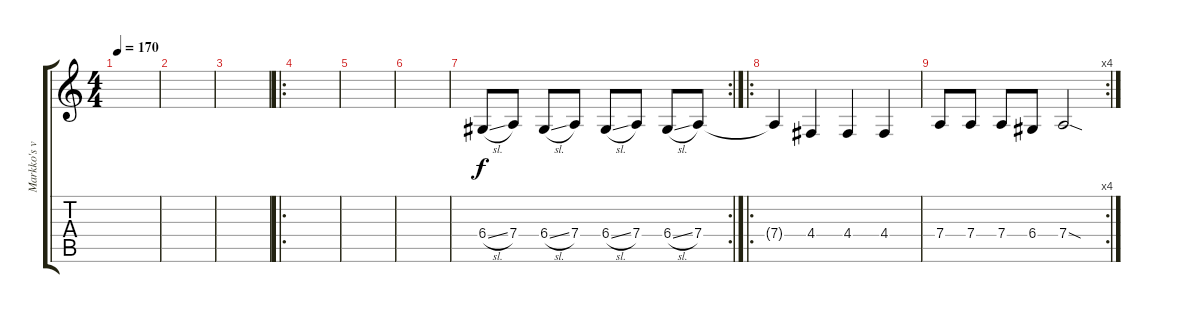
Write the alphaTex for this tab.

\track ("Markko's voice" "Markko's v") {instrument cello}
\staff {score tabs}
\tuning (E4 B3 G3 D3 A2 E2) {hide}
\ts (4 4)
\tempo 170
\clef g2
\ks c
|
|
|
\ro
|
|
|
\rc 2
6.4{sl}.8 7.4.8 6.4{sl}.8 7.4.8 6.4{sl}.8 7.4.8 6.4{sl}.8 7.4.8 |
\ro
7.4{t}.4 4.4.4 4.4.4 4.4.4 |
\rc 4
7.4.8 7.4.8 7.4.8 6.4.8 7.4{sod}.2
